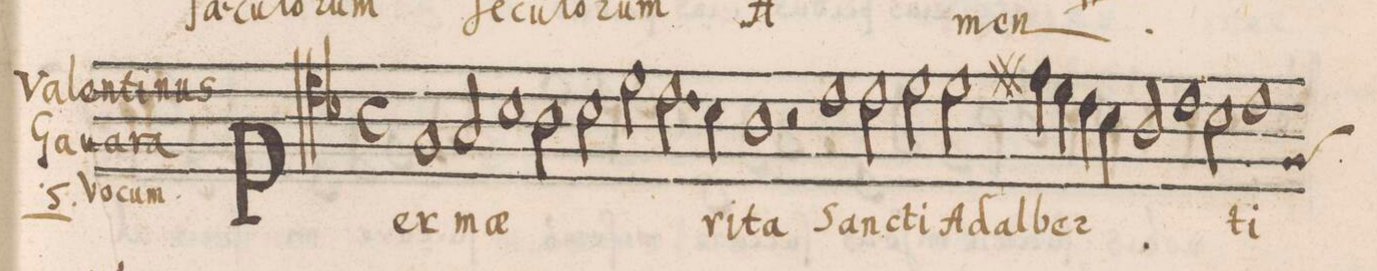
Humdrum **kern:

**kern	**text
*I"ALTVS	*
*clefC4	*
*k[b-]	*
*met(C)	*
*M2/1	*
1F	Per
2G/	mae-
1B-\	.
=2-	=2-
2A\	.
2B-\	.
2d\	.
=3-	=3-
2.c\	.
4B-\	-ri-
1A	-ta
=4-	=4-
2r	.
1c	San-
2c\	-cti
=5-	=5-
2d\	A-
2d\	-dal-
4e#X\	-ber-
4d\	.
4c\	.
4B-\	.
=6-	=6-
2A/	.
1c	.
2B-\	.
=7-	=7-
*custos:F	*
1c	-ti
*-	*-
